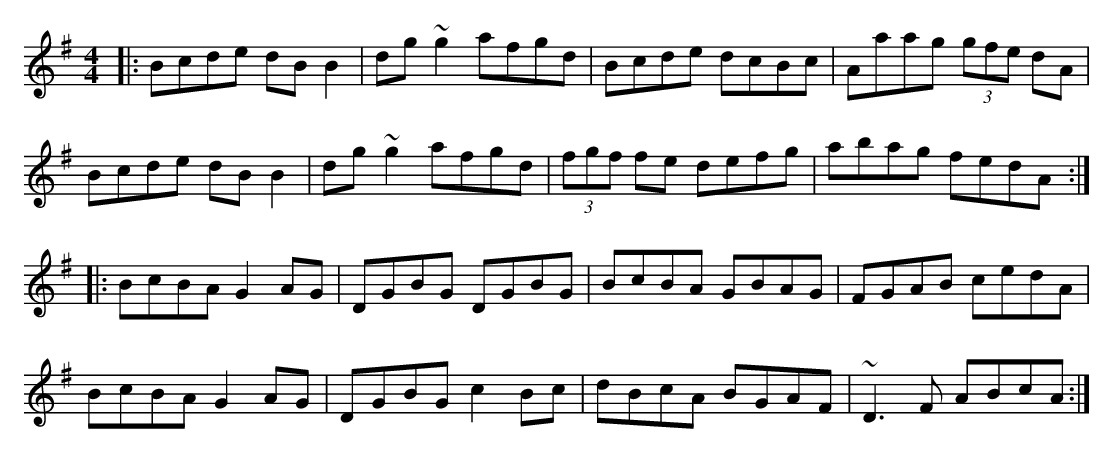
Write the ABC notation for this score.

X:1
M:4/4
K:G
|:Bcde dB B2|dg~g2 afgd |Bcde dcBc|Aaag (3gfe dA|
Bcde dB B2|dg ~g2 afgd|(3fgf fe defg|abag fedA:|
|:BcBA G2AG|DGBG DGBG|BcBA GBAG|FGAB cedA|
BcBA G2AG|DGBG c2Bc|dBcA BGAF|~D3 F ABcA :|
